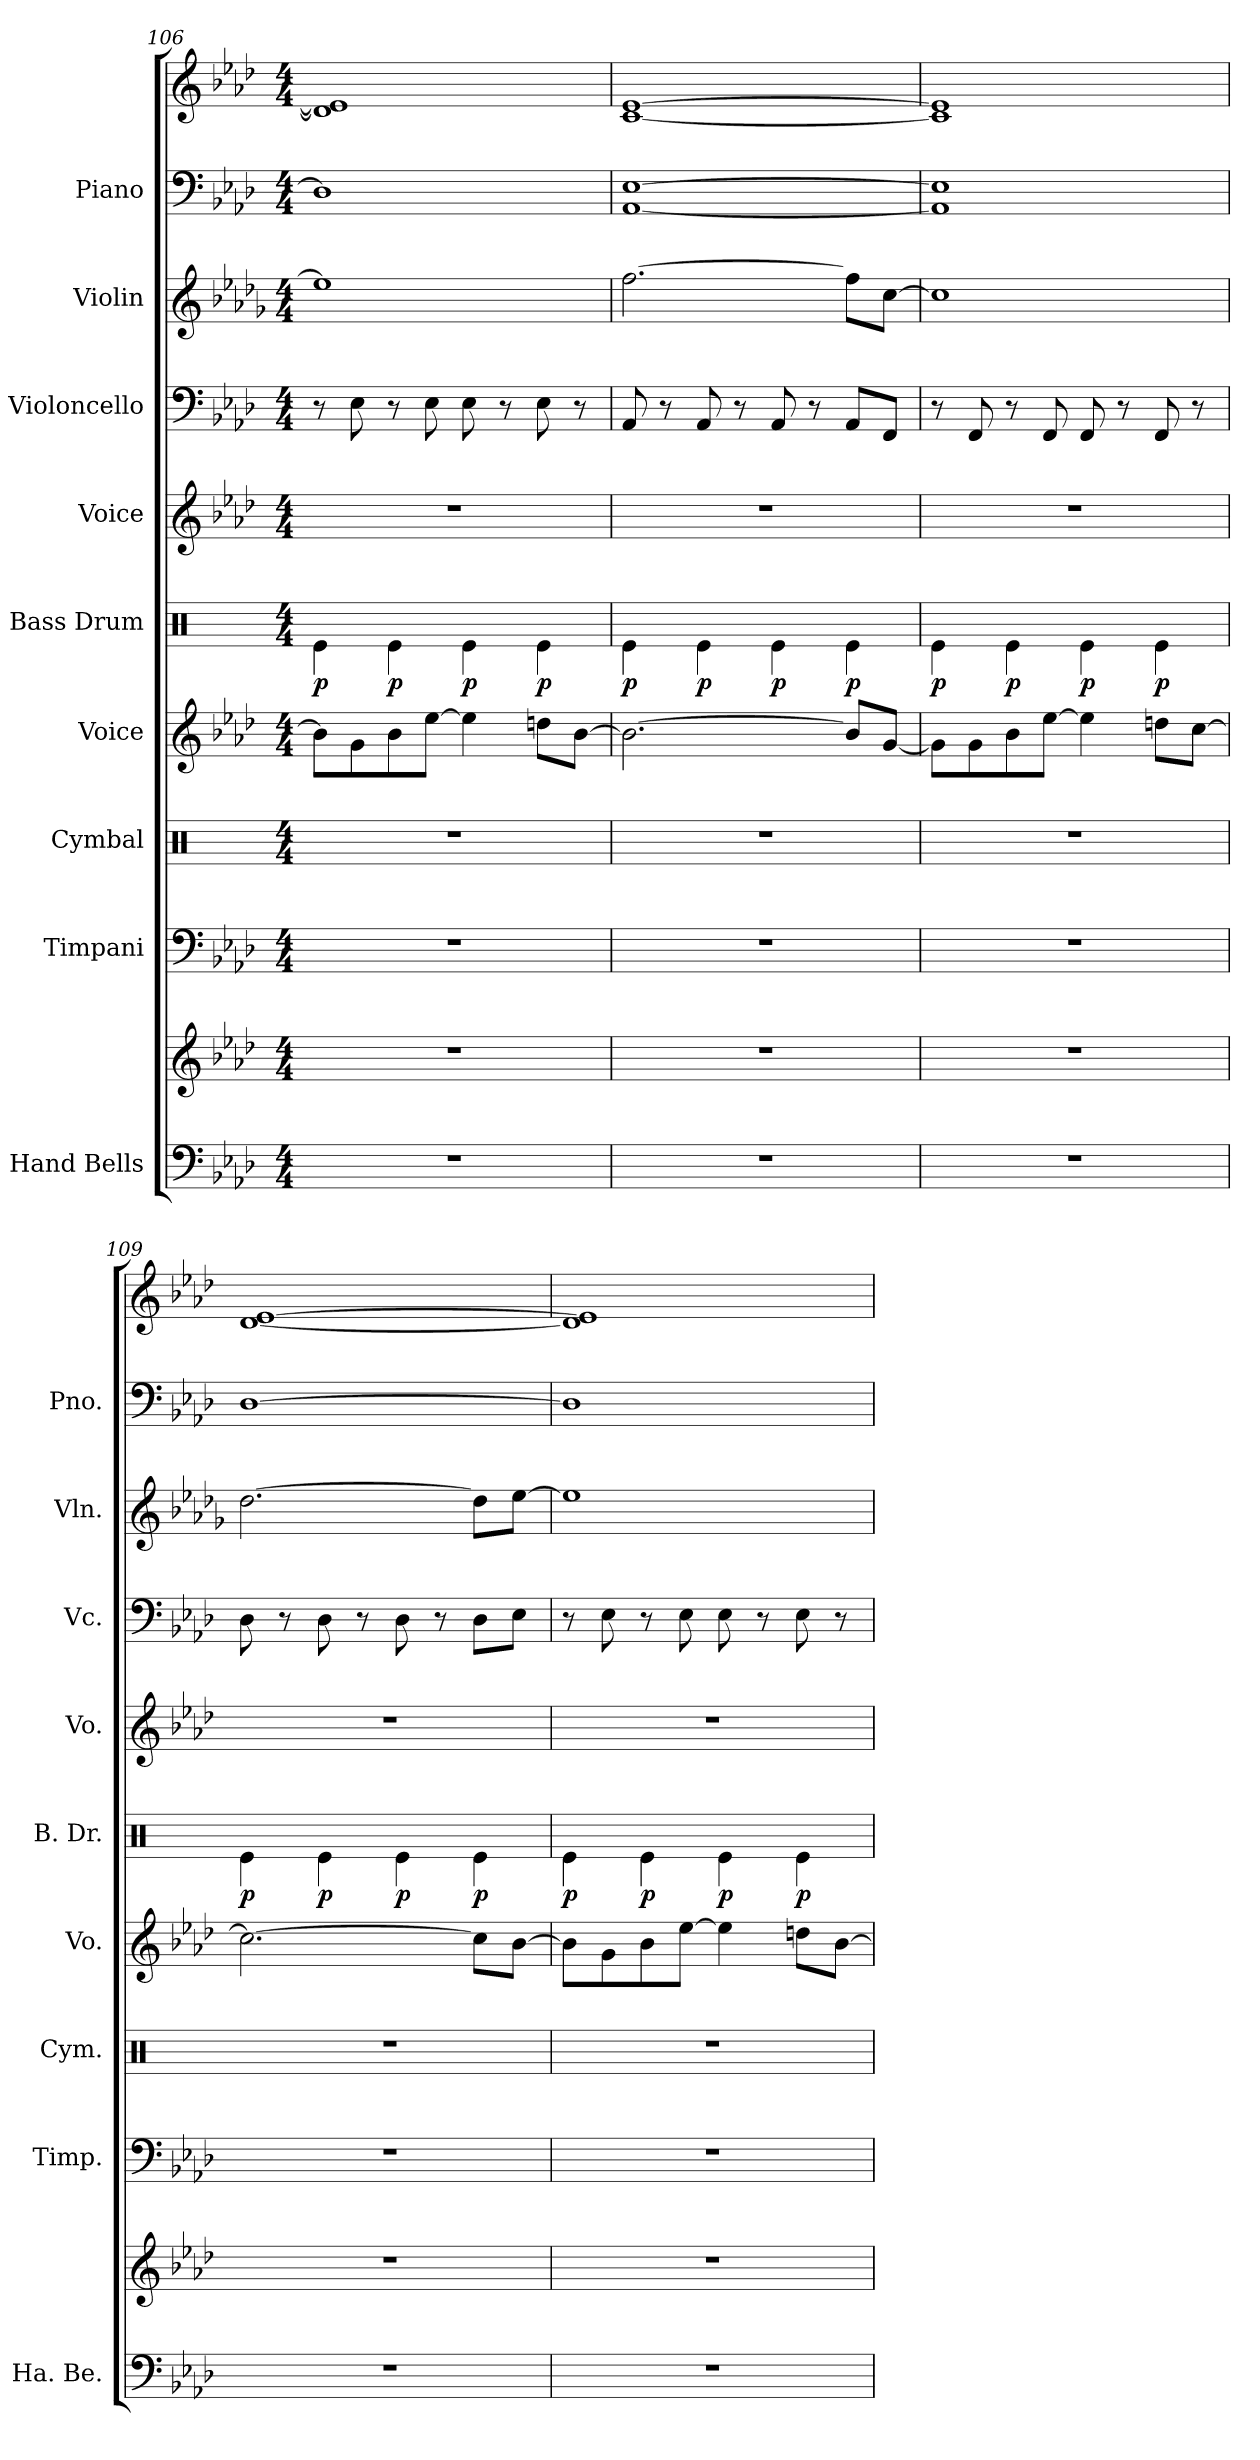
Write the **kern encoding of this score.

**kern	**kern	**kern	**kern	**kern	**kern	**dynam	**kern	**kern	**kern	**kern	**kern
*part9	*part9	*part8	*part7	*part6	*part5	*part5	*part4	*part3	*part2	*part1	*part1
*staff11	*staff10	*staff9	*staff8	*staff7	*staff6	*staff6	*staff5	*staff4	*staff3	*staff2	*staff1
*I"Hand Bells	*	*I"Timpani	*I"Cymbal	*I"Voice	*I"Bass Drum	*	*I"Voice	*I"Violoncello	*I"Violin	*I"Piano	*
*I'Ha. Be.	*	*I'Timp.	*I'Cym.	*I'Vo.	*I'B. Dr.	*	*I'Vo.	*I'Vc.	*I'Vln.	*I'Pno.	*
!!LO:PB:g=z
*clefF4	*clefG2	*clefF4	*clefX	*clefG2	*clefX	*	*clefG2	*clefF4	*clefG2	*clefF4	*clefG2
*k[b-e-a-d-]	*k[b-e-a-d-]	*k[b-e-a-d-]	*k[]	*k[b-e-a-d-]	*k[]	*	*k[b-e-a-d-]	*k[b-e-a-d-]	*k[b-e-a-d-g-]	*k[b-e-a-d-]	*k[b-e-a-d-]
*M4/4	*M4/4	*M4/4	*M4/4	*M4/4	*M4/4	*	*M4/4	*M4/4	*M4/4	*M4/4	*M4/4
=106	=106	=106	=106	=106	=106	=106	=106	=106	=106	=106	=106
!	!	!	!	!	!	!LO:DY:b	!	!	!	!	!
1r	1r	1r	1r	8b-\L]	4Re\	p	1r	8r	1ee-]	1D-]	1d-] 1e-]
.	.	.	.	8g\	.	.	.	8E-\	.	.	.
!	!	!	!	!	!	!LO:DY:b	!	!	!	!	!
.	.	.	.	8b-\	4Re\	p	.	8r	.	.	.
.	.	.	.	[8ee-\J	.	.	.	8E-\	.	.	.
!	!	!	!	!	!	!LO:DY:b	!	!	!	!	!
.	.	.	.	4ee-\]	4Re\	p	.	8E-\	.	.	.
.	.	.	.	.	.	.	.	8r	.	.	.
!	!	!	!	!	!	!LO:DY:b	!	!	!	!	!
.	.	.	.	8ddn\L	4Re\	p	.	8E-\	.	.	.
.	.	.	.	[8b-\J	.	.	.	8r	.	.	.
=107	=107	=107	=107	=107	=107	=107	=107	=107	=107	=107	=107
!	!	!	!	!	!	!LO:DY:b	!	!	!	!	!
1r	1r	1r	1r	2.b-\_	4Re\	p	1r	8AA-/	[2.ff\	[1AA- [1E-	[1c [1e-
.	.	.	.	.	.	.	.	8r	.	.	.
!	!	!	!	!	!	!LO:DY:b	!	!	!	!	!
.	.	.	.	.	4Re\	p	.	8AA-/	.	.	.
.	.	.	.	.	.	.	.	8r	.	.	.
!	!	!	!	!	!	!LO:DY:b	!	!	!	!	!
.	.	.	.	.	4Re\	p	.	8AA-/	.	.	.
.	.	.	.	.	.	.	.	8r	.	.	.
!	!	!	!	!	!	!LO:DY:b	!	!	!	!	!
.	.	.	.	8b-/L]	4Re\	p	.	8AA-/L	8ff\L]	.	.
.	.	.	.	[8g/J	.	.	.	8FF/J	[8cc\J	.	.
=108	=108	=108	=108	=108	=108	=108	=108	=108	=108	=108	=108
!	!	!	!	!	!	!LO:DY:b	!	!	!	!	!
1r	1r	1r	1r	8g\L]	4Re\	p	1r	8r	1cc]	1AA-] 1E-]	1c] 1e-]
.	.	.	.	8g\	.	.	.	8FF/	.	.	.
!	!	!	!	!	!	!LO:DY:b	!	!	!	!	!
.	.	.	.	8b-\	4Re\	p	.	8r	.	.	.
.	.	.	.	[8ee-\J	.	.	.	8FF/	.	.	.
!	!	!	!	!	!	!LO:DY:b	!	!	!	!	!
.	.	.	.	4ee-\]	4Re\	p	.	8FF/	.	.	.
.	.	.	.	.	.	.	.	8r	.	.	.
!	!	!	!	!	!	!LO:DY:b	!	!	!	!	!
.	.	.	.	8ddn\L	4Re\	p	.	8FF/	.	.	.
.	.	.	.	[8cc\J	.	.	.	8r	.	.	.
=109	=109	=109	=109	=109	=109	=109	=109	=109	=109	=109	=109
!	!	!	!	!	!	!LO:DY:b	!	!	!	!	!
1r	1r	1r	1r	2.cc\_	4Re\	p	1r	8D-\	[2.dd-\	[1D-	[1d- [1e-
.	.	.	.	.	.	.	.	8r	.	.	.
!	!	!	!	!	!	!LO:DY:b	!	!	!	!	!
.	.	.	.	.	4Re\	p	.	8D-\	.	.	.
.	.	.	.	.	.	.	.	8r	.	.	.
!	!	!	!	!	!	!LO:DY:b	!	!	!	!	!
.	.	.	.	.	4Re\	p	.	8D-\	.	.	.
.	.	.	.	.	.	.	.	8r	.	.	.
!	!	!	!	!	!	!LO:DY:b	!	!	!	!	!
.	.	.	.	8cc\L]	4Re\	p	.	8D-\L	8dd-\L]	.	.
.	.	.	.	[8b-\J	.	.	.	8E-\J	[8ee-\J	.	.
!!LO:PB:g=z
=110	=110	=110	=110	=110	=110	=110	=110	=110	=110	=110	=110
!	!	!	!	!	!	!LO:DY:b	!	!	!	!	!
1r	1r	1r	1r	8b-\L]	4Re\	p	1r	8r	1ee-]	1D-]	1d-] 1e-]
.	.	.	.	8g\	.	.	.	8E-\	.	.	.
!	!	!	!	!	!	!LO:DY:b	!	!	!	!	!
.	.	.	.	8b-\	4Re\	p	.	8r	.	.	.
.	.	.	.	[8ee-\J	.	.	.	8E-\	.	.	.
!	!	!	!	!	!	!LO:DY:b	!	!	!	!	!
.	.	.	.	4ee-\]	4Re\	p	.	8E-\	.	.	.
.	.	.	.	.	.	.	.	8r	.	.	.
!	!	!	!	!	!	!LO:DY:b	!	!	!	!	!
.	.	.	.	8ddn\L	4Re\	p	.	8E-\	.	.	.
.	.	.	.	[8b-\J	.	.	.	8r	.	.	.
=	=	=	=	=	=	=	=	=	=	=	=
*-	*-	*-	*-	*-	*-	*-	*-	*-	*-	*-	*-
